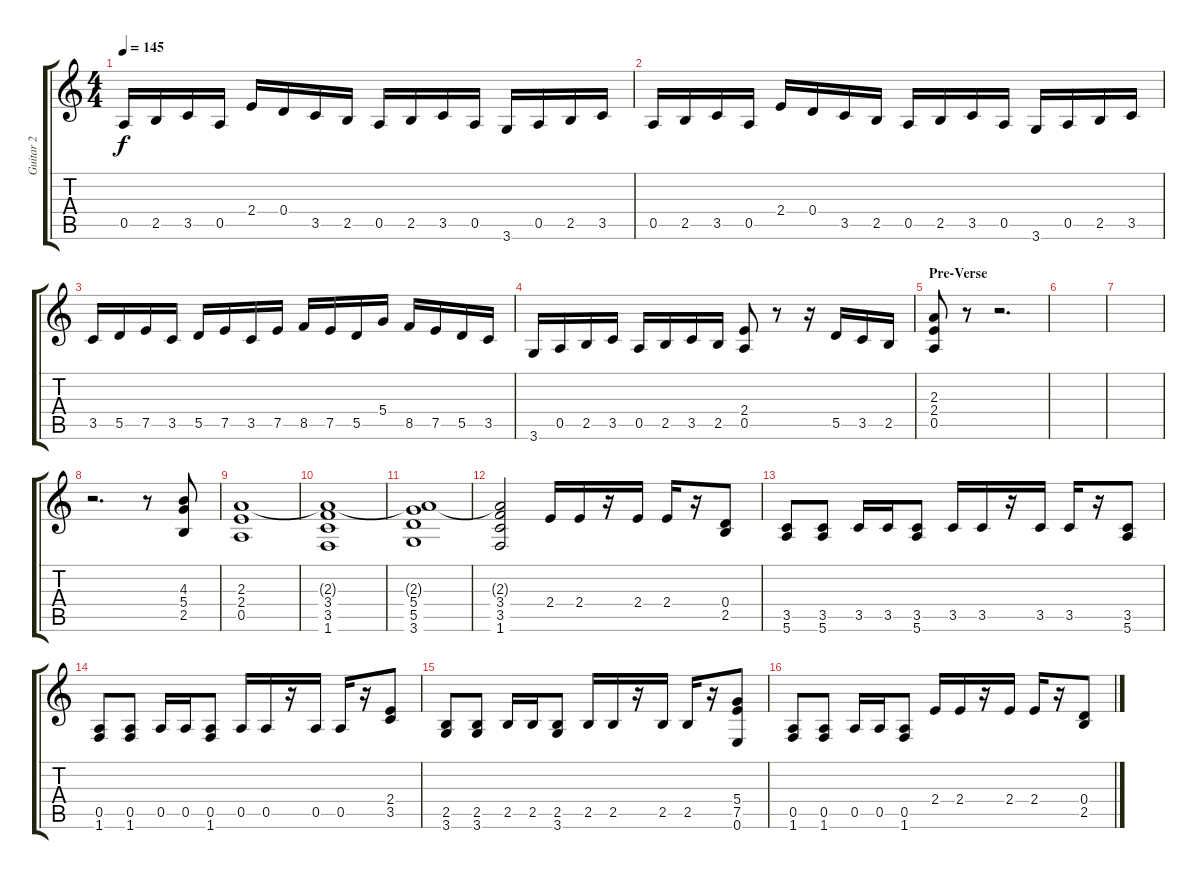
\track ("Guitar 2" "Guitar 2") {instrument distortionguitar}
\staff {score tabs}
\tuning (E4 B3 G3 D3 A2 E2) {hide}
\ts (4 4)
\tempo 145
\clef g2
\ks c
0.5.16{dy f} 2.5.16 3.5.16 0.5.16 2.4.16 0.4.16 3.5.16 2.5.16 0.5.16 2.5.16 3.5.16 0.5.16 3.6.16 0.5.16 2.5.16 3.5.16 |
0.5.16 2.5.16 3.5.16 0.5.16 2.4.16 0.4.16 3.5.16 2.5.16 0.5.16 2.5.16 3.5.16 0.5.16 3.6.16 0.5.16 2.5.16 3.5.16 |
3.5.16 5.5.16 7.5.16 3.5.16 5.5.16 7.5.16 3.5.16 7.5.16 8.5.16 7.5.16 5.5.16 5.4.16 8.5.16 7.5.16 5.5.16 3.5.16 |
3.6.16 0.5.16 2.5.16 3.5.16 0.5.16 2.5.16 3.5.16 2.5.16 (2.4 0.5).8 r.8 r.16 5.5.16 3.5.16 2.5.16 |
\section ("" "Pre-Verse")
(2.3 2.4 0.5).8 r.8 r.2{d} |
|
|
r.2{d} r.8 (4.3 5.4 2.5).8 |
(2.3 2.4 0.5).1 |
(2.3{t} 3.4 3.5 1.6).1 |
(2.3{t} 5.4 5.5 3.6).1 |
(2.3{t} 3.4 3.5 1.6).2 2.4.16 2.4.16 r.16 2.4.16 2.4.16 r.16 (0.4 2.5).8 |
(3.5 5.6).8 (3.5 5.6).8 3.5.16 3.5.16 (3.5 5.6).8 3.5.16 3.5.16 r.16 3.5.16 3.5.16 r.16 (3.5 5.6).8 |
(0.5 1.6).8 (0.5 1.6).8 0.5.16 0.5.16 (0.5 1.6).8 0.5.16 0.5.16 r.16 0.5.16 0.5.16 r.16 (2.4 3.5).8 |
(2.5 3.6).8 (2.5 3.6).8 2.5.16 2.5.16 (2.5 3.6).8 2.5.16 2.5.16 r.16 2.5.16 2.5.16 r.16 (5.4 7.5 0.6).8 |
(0.5 1.6).8 (0.5 1.6).8 0.5.16 0.5.16 (0.5 1.6).8 2.4.16 2.4.16 r.16 2.4.16 2.4.16 r.16 (0.4 2.5).8
